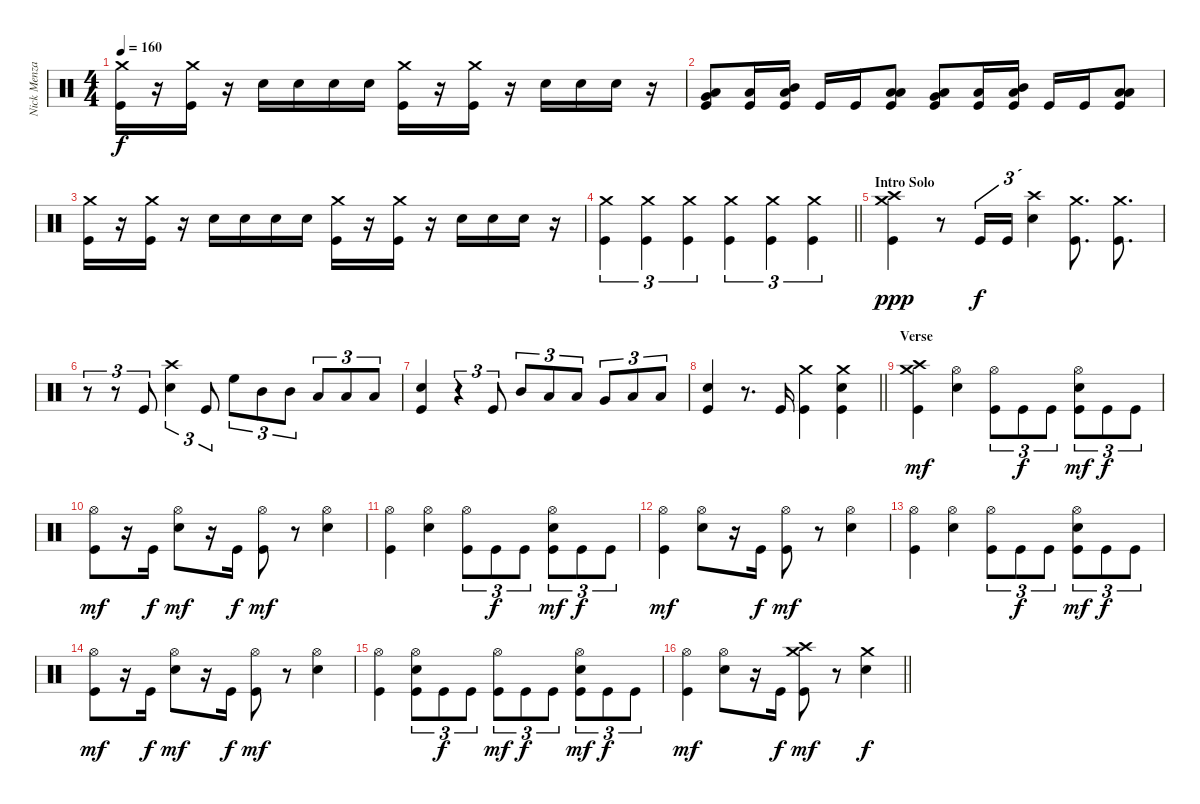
\track ("Nick Menza" "Nick Menza") {instrument percussion}
\staff {score}
\articulation defaults
\ts (4 4)
\tempo 160
\clef neutral
\ks c
("Crash medium (hit)" "Kick (hit)").16{dy f} r.16 ("Crash medium (hit)" "Kick (hit)").16 r.16 "Snare (hit) 2".16 "Snare (hit) 2".16 "Snare (hit) 2".16 "Snare (hit) 2".16 ("Crash medium (hit)" "Kick (hit)").16 r.16 ("Crash medium (hit)" "Kick (hit)").16 r.16 "Snare (hit) 2".16 "Snare (hit) 2".16 "Snare (hit) 2".16 r.16 |
("Very Low Tom (hit)" "Low Floor Tom (hit)" "Kick (hit)").8 ("Low Floor Tom (hit)" "Kick (hit)").16 ("Mid Tom (hit)" "Low Floor Tom (hit)" "Kick (hit)").16 "Kick (hit)".16 "Kick (hit)".16 ("Low Tom (hit)" "Low Floor Tom (hit)" "Kick (hit)").8 ("Very Low Tom (hit)" "Low Floor Tom (hit)" "Kick (hit)").8 ("Low Floor Tom (hit)" "Kick (hit)").16 ("Mid Tom (hit)" "Low Floor Tom (hit)" "Kick (hit)").16 "Kick (hit)".16 "Kick (hit)".16 ("Low Tom (hit)" "Low Floor Tom (hit)" "Kick (hit)").8 |
("Crash medium (hit)" "Kick (hit)").16 r.16 ("Crash medium (hit)" "Kick (hit)").16 r.16 "Snare (hit) 2".16 "Snare (hit) 2".16 "Snare (hit) 2".16 "Snare (hit) 2".16 ("Crash medium (hit)" "Kick (hit)").16 r.16 ("Crash medium (hit)" "Kick (hit)").16 r.16 "Snare (hit) 2".16 "Snare (hit) 2".16 "Snare (hit) 2".16 r.16 |
\barLineRight lightlight
("Crash medium (hit)" "Kick (hit)").4{tu (3 2)} ("Crash medium (hit)" "Kick (hit)").4{tu (3 2)} ("Crash medium (hit)" "Kick (hit)").4{tu (3 2)} ("Crash medium (hit)" "Kick (hit)").4{tu (3 2)} ("Crash medium (hit)" "Kick (hit)").4{tu (3 2)} ("Crash medium (hit)" "Kick (hit)").4{tu (3 2)} |
\section ("" "Intro Solo")
("Crash high (hit)" "Crash medium (hit)" "Kick (hit)").4{dy ppp} r.8 "Kick (hit)".16{tu (3 2) dy f} "Kick (hit)".16{tu (3 2)} ("Crash high (hit)" "Snare (hit) 2").4{tu (3 2)} ("Crash medium (hit)" "Kick (hit)").8{d} ("Crash medium (hit)" "Kick (hit)").8{d} |
r.8{tu (3 2)} r.8{tu (3 2)} "Kick (hit)".8{tu (3 2)} ("Crash high (hit)" "Snare (hit) 2").4{tu (3 2)} "Kick (hit)".8{tu (3 2)} "High Floor Tom (hit)".8{tu (3 2)} "Mid Tom (hit)".8{tu (3 2)} "Mid Tom (hit)".8{tu (3 2)} "Low Tom (hit)".8{tu (3 2)} "Low Tom (hit)".8{tu (3 2)} "Low Tom (hit)".8{tu (3 2)} |
("Electric Snare (hit)" "Kick (hit)").4 r.4{tu (3 2)} "Kick (hit)".8{tu (3 2)} "Mid Tom (hit)".8{tu (3 2)} "Low Tom (hit)".8{tu (3 2)} "Low Tom (hit)".8{tu (3 2)} "Very Low Tom (hit)".8{tu (3 2)} "Low Floor Tom (hit)".8{tu (3 2)} "Low Floor Tom (hit)".8{tu (3 2)} |
\barLineRight lightlight
("Snare (hit) 2" "Kick (hit)").4 r.8{d} "Kick (hit)".16 ("Crash medium (hit)" "Kick (hit)").4 ("Crash medium (hit)" "Snare (hit) 2" "Kick (hit)").4 |
\section ("" "Verse")
("Crash medium (hit)" "Crash high (hit)" "Kick (hit)").4{dy mf} ("Hi-Hat (open)" "Snare (hit) 2").4 ("Hi-Hat (open)" "Kick (hit)").8{tu (3 2)} "Kick (hit)".8{tu (3 2) dy f} "Kick (hit)".8{tu (3 2)} ("Hi-Hat (open)" "Snare (hit) 2" "Kick (hit)").8{tu (3 2) dy mf} "Kick (hit)".8{tu (3 2) dy f} "Kick (hit)".8{tu (3 2)} |
("Hi-Hat (open)" "Kick (hit)").8{dy mf} r.16 "Kick (hit)".16{dy f} ("Hi-Hat (open)" "Snare (hit) 2").8{dy mf} r.16 "Kick (hit)".16{dy f} ("Hi-Hat (open)" "Kick (hit)").8{dy mf} r.8 ("Hi-Hat (open)" "Snare (hit) 2").4 |
("Hi-Hat (open)" "Kick (hit)").4 ("Hi-Hat (open)" "Snare (hit) 2").4 ("Hi-Hat (open)" "Kick (hit)").8{tu (3 2)} "Kick (hit)".8{tu (3 2) dy f} "Kick (hit)".8{tu (3 2)} ("Hi-Hat (open)" "Snare (hit) 2" "Kick (hit)").8{tu (3 2) dy mf} "Kick (hit)".8{tu (3 2) dy f} "Kick (hit)".8{tu (3 2)} |
("Hi-Hat (open)" "Kick (hit)").4{dy mf} ("Hi-Hat (open)" "Snare (hit) 2").8 r.16 "Kick (hit)".16{dy f} ("Hi-Hat (open)" "Kick (hit)").8{dy mf} r.8 ("Hi-Hat (open)" "Snare (hit) 2").4 |
("Hi-Hat (open)" "Kick (hit)").4 ("Hi-Hat (open)" "Snare (hit) 2").4 ("Hi-Hat (open)" "Kick (hit)").8{tu (3 2)} "Kick (hit)".8{tu (3 2) dy f} "Kick (hit)".8{tu (3 2)} ("Hi-Hat (open)" "Snare (hit) 2" "Kick (hit)").8{tu (3 2) dy mf} "Kick (hit)".8{tu (3 2) dy f} "Kick (hit)".8{tu (3 2)} |
("Hi-Hat (open)" "Kick (hit)").8{dy mf} r.16 "Kick (hit)".16{dy f} ("Hi-Hat (open)" "Snare (hit) 2").8{dy mf} r.16 "Kick (hit)".16{dy f} ("Hi-Hat (open)" "Kick (hit)").8{dy mf} r.8 ("Hi-Hat (open)" "Snare (hit) 2").4 |
("Hi-Hat (open)" "Kick (hit)").4 ("Hi-Hat (open)" "Snare (hit) 2" "Kick (hit)").8{tu (3 2)} "Kick (hit)".8{tu (3 2) dy f} "Kick (hit)".8{tu (3 2)} ("Hi-Hat (open)" "Kick (hit)").8{tu (3 2) dy mf} "Kick (hit)".8{tu (3 2) dy f} "Kick (hit)".8{tu (3 2)} ("Hi-Hat (open)" "Snare (hit) 2" "Kick (hit)").8{tu (3 2) dy mf} "Kick (hit)".8{tu (3 2) dy f} "Kick (hit)".8{tu (3 2)} |
\barLineRight lightlight
("Hi-Hat (open)" "Kick (hit)").4{dy mf} ("Hi-Hat (open)" "Snare (hit) 2").8 r.16 "Kick (hit)".16{dy f} ("Crash medium (hit)" "Crash high (hit)" "Kick (hit)").8{dy mf} r.8 ("Crash medium (hit)" "Snare (hit) 2").4{dy f}
